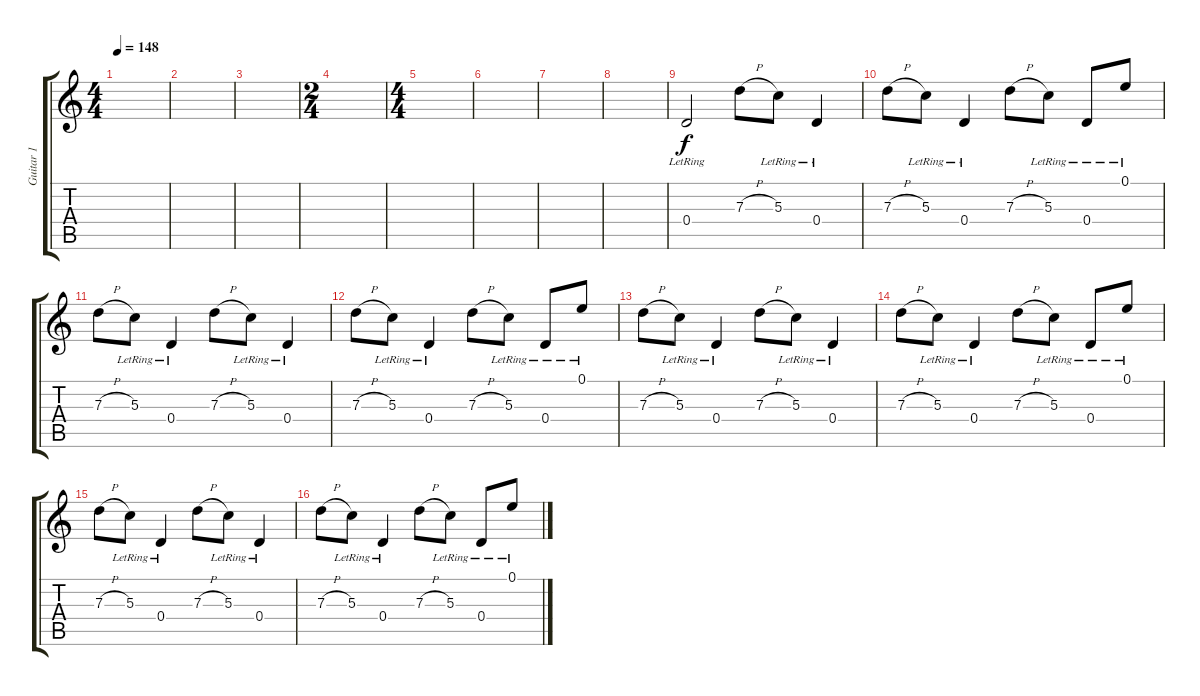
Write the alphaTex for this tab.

\track ("Guitar 1" "Guitar 1") {instrument electricguitarclean}
\staff {score tabs}
\tuning (E4 B3 G3 D3 A2 D2) {hide}
\ts (4 4)
\tempo 148
\clef g2
\ks c
|
|
|
\ts (2 4)
|
\ts (4 4)
|
|
|
|
0.4{lr}.2 7.3{h}.8 5.3{lr}.8 0.4{lr}.4 |
7.3{h}.8 5.3{lr}.8 0.4{lr}.4 7.3{h}.8 5.3{lr}.8 0.4{lr}.8 0.1{lr}.8 |
7.3{h}.8 5.3{lr}.8 0.4{lr}.4 7.3{h}.8 5.3{lr}.8 0.4{lr}.4 |
7.3{h}.8 5.3{lr}.8 0.4{lr}.4 7.3{h}.8 5.3{lr}.8 0.4{lr}.8 0.1{lr}.8 |
7.3{h}.8 5.3{lr}.8 0.4{lr}.4 7.3{h}.8 5.3{lr}.8 0.4{lr}.4 |
7.3{h}.8 5.3{lr}.8 0.4{lr}.4 7.3{h}.8 5.3{lr}.8 0.4{lr}.8 0.1{lr}.8 |
7.3{h}.8 5.3{lr}.8 0.4{lr}.4 7.3{h}.8 5.3{lr}.8 0.4{lr}.4 |
7.3{h}.8 5.3{lr}.8 0.4{lr}.4 7.3{h}.8 5.3{lr}.8 0.4{lr}.8 0.1{lr}.8
